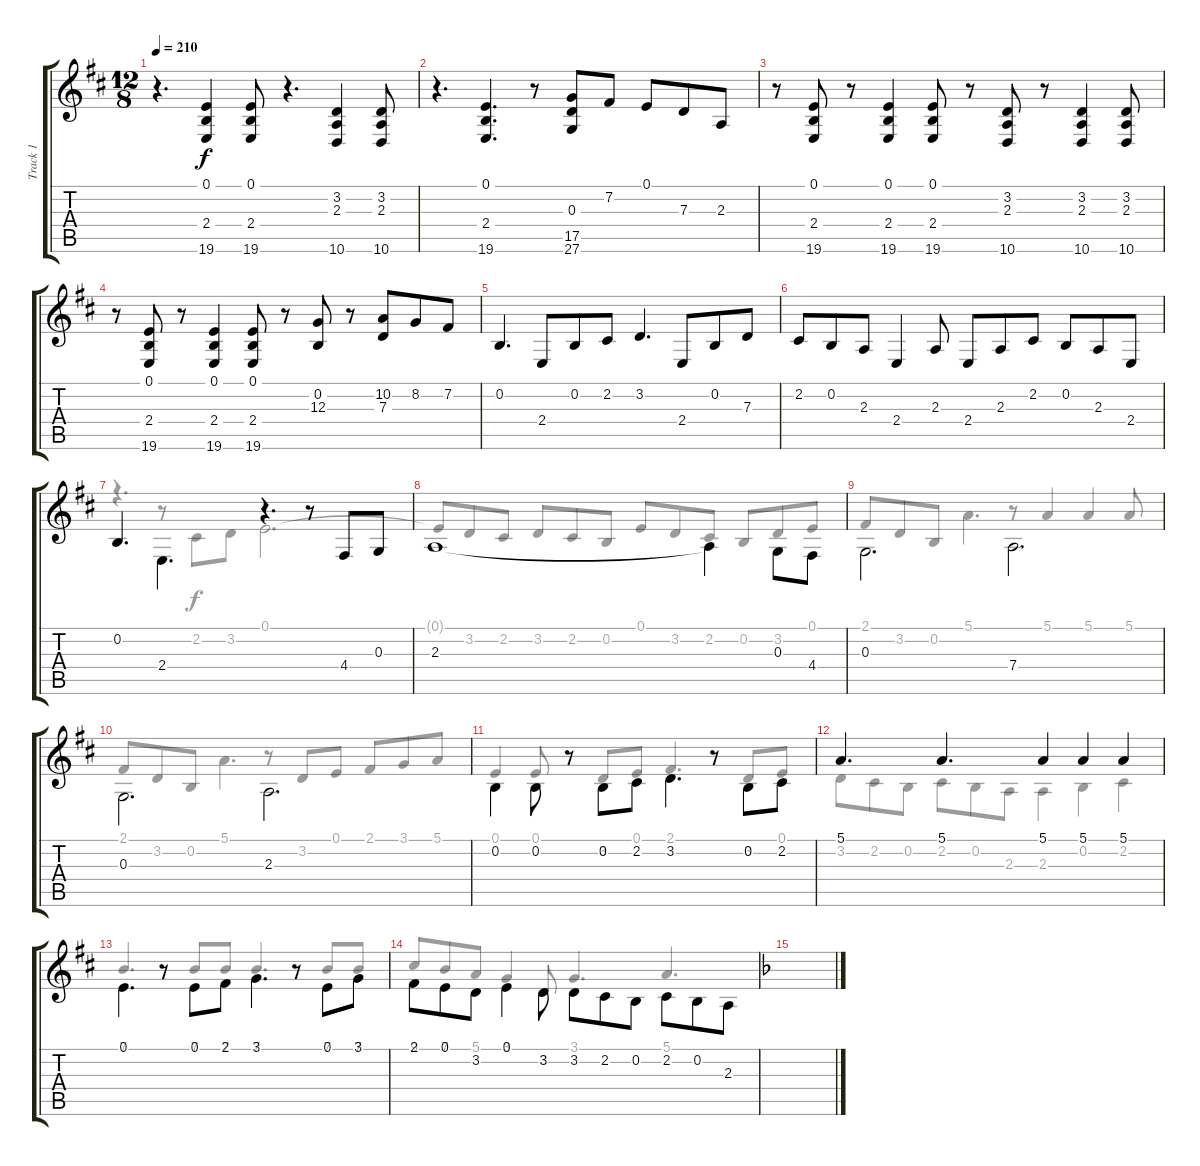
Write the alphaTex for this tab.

\track ("Track 1" "Track 1") {instrument brightacousticpiano}
\staff {score tabs}
\tuning (E4 B3 G3 D3 A2 E2) {hide}
\voice
\ts (12 8)
\tempo 210
\clef g2
\ks d
r.4{d dy f} (0.1 2.4 19.6).4 (0.1 2.4 19.6).8 r.4{d} (3.2 2.3 10.6).4 (3.2 2.3 10.6).8 |
r.4{d} (0.1 2.4 19.6).4{d beam Up} r.8 (0.3 17.5 27.6).8 7.2.8 0.1.8 7.3.8 2.3.8 |
r.8 (0.1 2.4 19.6).8 r.8 (0.1 2.4 19.6).4 (0.1 2.4 19.6).8 r.8 (3.2 2.3 10.6).8 r.8 (3.2 2.3 10.6).4 (3.2 2.3 10.6).8 |
r.8 (0.1 2.4 19.6).8 r.8 (0.1 2.4 19.6).4 (0.1 2.4 19.6).8 r.8 (0.2 12.3).8 r.8 (10.2 7.3).8 8.2.8 7.2.8 |
0.2.4{d} 2.4.8 0.2.8 2.2.8 3.2.4{d} 2.4.8 0.2.8 7.3.8 |
2.2.8 0.2.8 2.3.8 2.4.4 2.3.8 2.4.8 2.3.8 2.2.8 0.2.8 2.3.8 2.4.8 |
0.2.4{d} 2.4.4{d beam Down} r.4{d} r.8 4.4.8 0.3.8 |
2.3.1 2.3{t}.4{beam Down} 0.3.8{beam Down} 4.4.8{beam Down} |
0.3.2{d beam Down} 7.4.2{d beam Down} |
0.3.2{d beam Down} 2.3.2{d beam Down} |
0.2.4{beam Down} 0.2.8{beam Down} r.8 0.2.8{beam Down} 2.2.8{beam Down} 3.2.4{d beam Down} r.8 0.2.8{beam Down} 2.2.8{beam Down} |
5.1.4{d beam Up} 5.1.4{d beam Up} 5.1.4{beam Up} 5.1.4{beam Up} 5.1.4{beam Up} |
0.1.4{d beam Down} r.8 0.1.8{beam Down} 2.1.8{beam Down} 3.1.4{d beam Down} r.8 0.1.8{beam Down} 3.1.8{beam Down} |
2.1.8{beam Down} 0.1.8{beam Down} 3.2.8{beam Down} 0.1.4{beam Down} 3.2.8{beam Down} 3.2.8{beam Down} 2.2.8{beam Down} 0.2.8{beam Down} 2.2.8{beam Down} 0.2.8{beam Down} 2.3.8{beam Down} |
\ks f
|
\voice
\clef g2
\ottava regular
\simile none
\ks d
|
|
|
|
|
|
r.4{d} r.8 2.2.8 3.2.8 0.1.2{d} |
0.1{t}.8{beam Up} 3.2.8{beam Up} 2.2.8{beam Up} 3.2.8{beam Up} 2.2.8{beam Up} 0.2.8{beam Up} 0.1.8{beam Up} 3.2.8{beam Up} 2.2.8{beam Up} 0.2.8{beam Up} 3.2.8{beam Up} 0.1.8{beam Up} |
2.1.8{beam Up} 3.2.8{beam Up} 0.2.8{beam Up} 5.1.4{d} r.8 5.1.4{beam Up} 5.1.4{beam Up} 5.1.8{beam Up} |
2.1.8{beam Up} 3.2.8{beam Up} 0.2.8{beam Up} 5.1.4{d beam Down} r.8 3.2.8{beam Up} 0.1.8{beam Up} 2.1.8{beam Up} 3.1.8{beam Up} 5.1.8{beam Up} |
0.1.4{beam Up} 0.1.8{beam Up} r.8 3.2.8{beam Up} 0.1.8{beam Up} 2.1.4{d beam Up} r.8 3.2.8{beam Up} 0.1.8{beam Up} |
3.2.8 2.2.8 0.2.8 2.2.8 0.2.8 2.3.8 2.3.4 0.2.4 2.2.4 |
7.1.4{d beam Up} r.8 7.1.8{beam Up} 7.1.8{beam Up} 7.1.4{d beam Up} r.8 7.1.8{beam Up} 7.1.8{beam Up} |
9.1.8{beam Up} 7.1.8{beam Up} 5.1.8{beam Up} 3.1.4{beam Up} 3.2.8{beam Up} 3.1.4{d beam Up} 5.1.4{d beam Up} |
\ks f
|
